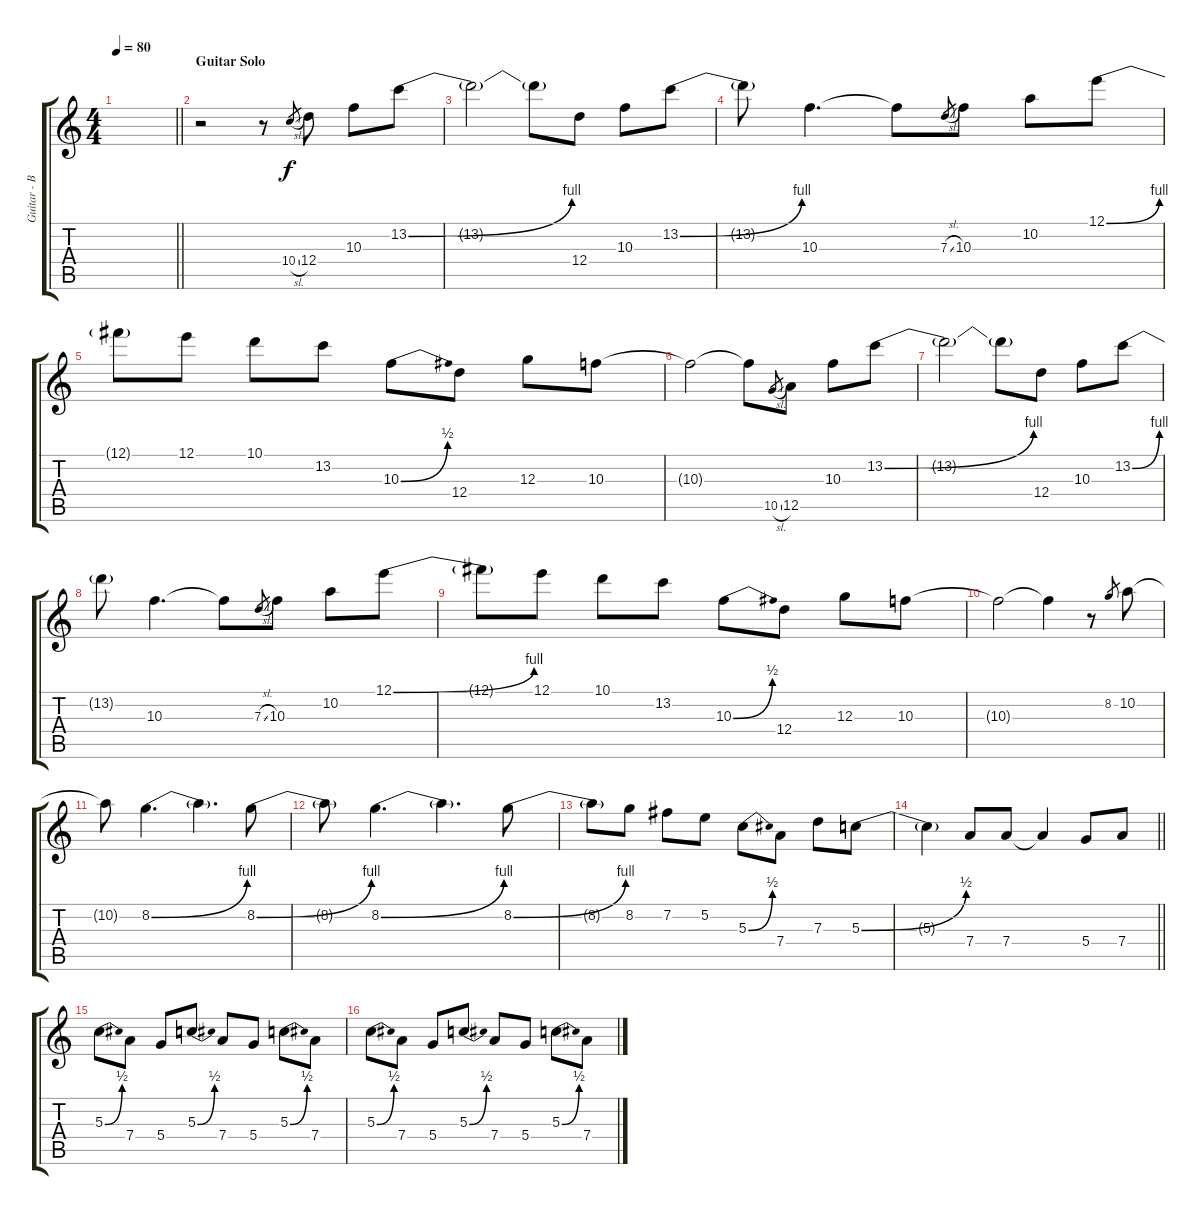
\track ("Guitar - Blackmore Lead 1" "Guitar - B") {instrument distortionguitar}
\staff {score tabs}
\tuning (E4 B3 G3 D3 A2 E2) {hide}
\ts (4 4)
\tempo 80
\clef g2
\barLineRight lightlight
\ks c
|
\section ("" "Guitar Solo")
r.2 r.8 10.4{sl}.8{gr} 12.4.8{dy f} 10.3.8 13.2{be (bend 0 0 60 4)}.8 |
13.2{t}.2 13.2{t}.8 12.4.8 10.3.8 13.2{be (bend 0 0 60 4)}.8 |
13.2{t}.8 10.3.4{d} 10.3{t}.8 7.3{sl}.8{gr} 10.3.8 10.2.8 12.1{be (bend 0 0 60 4)}.8 |
12.1{t}.8 12.1.8 10.1.8 13.2.8 10.3{be (bend 0 0 60 2)}.8 12.4.8 12.3.8 10.3.8 |
10.3{t}.2 10.3{t}.8 10.5{sl}.8{gr} 12.5.8 10.3.8 13.2{be (bend 0 0 60 4)}.8 |
13.2{t}.2 13.2{t}.8 12.4.8 10.3.8 13.2{be (bend 0 0 60 4)}.8 |
13.2{t}.8 10.3.4{d} 10.3{t}.8 7.3{sl}.8{gr} 10.3.8 10.2.8 12.1{be (bend 0 0 60 4)}.8 |
12.1{t}.8 12.1.8 10.1.8 13.2.8 10.3{be (bend 0 0 60 2)}.8 12.4.8 12.3.8 10.3.8 |
10.3{t}.2 10.3{t}.4 r.8 8.2.8{gr} 10.2.8 |
10.2{t}.8 8.2{be (bend 0 0 60 4)}.4{d} 8.2{t}.4{d} 8.2{be (bend 0 0 60 4)}.8 |
8.2{t}.8 8.2{be (bend 0 0 60 4)}.4{d} 8.2{t}.4{d} 8.2{be (bend 0 0 60 4)}.8 |
8.2{t}.8 8.2.8 7.2.8 5.2.8 5.3{be (bend 0 0 60 2)}.8 7.4.8 7.3.8 5.3{be (bend 0 0 60 2)}.8 |
\barLineRight lightlight
5.3{t}.4 7.4.8 7.4.8 7.4{t}.4 5.4.8 7.4.8 |
\section ("" "")
5.3{be (bend 0 0 60 2)}.8 7.4.8 5.4.8 5.3{be (bend 0 0 60 2)}.8 7.4.8 5.4.8 5.3{be (bend 0 0 60 2)}.8 7.4.8 |
5.3{be (bend 0 0 60 2)}.8 7.4.8 5.4.8 5.3{be (bend 0 0 60 2)}.8 7.4.8 5.4.8 5.3{be (bend 0 0 60 2)}.8 7.4.8
